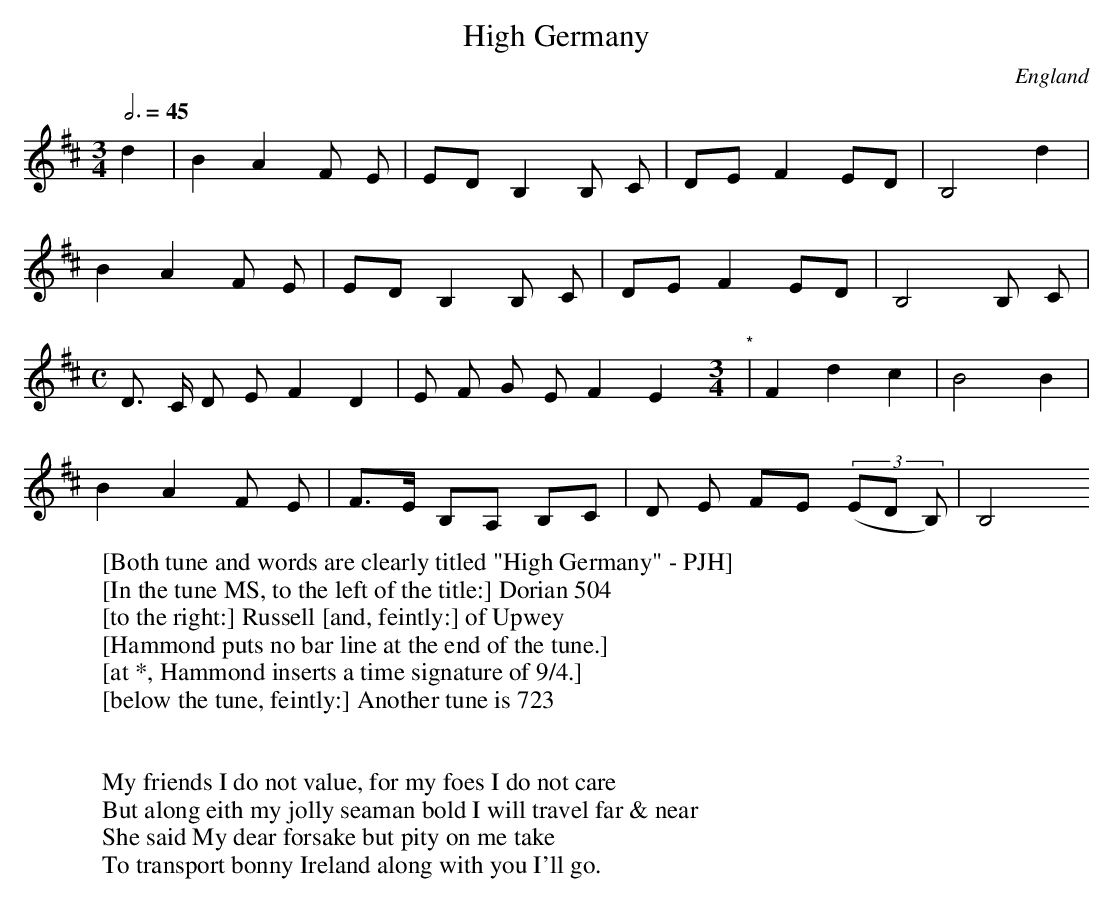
X:1
T:High Germany
O:England
M:3/4
L:1/8
Q:3/4=45
K:D
d2|B2A2 F E|ED B,2 B, C|DE F2 ED|B,4 d2|
B2A2 F E|ED B,2 B, C|DE F2 ED|B,4 B, C|
M:C
D> C D E F2D2|E F G E F2E2\
M:3/4
"^*"|F2 d2 c2|B4 B2|
B2A2 F E|F>E B,A, B,C|D E FE ((3ED B,)|B,4
W:[Both tune and words are clearly titled "High Germany" - PJH]
W:[In the tune MS, to the left of the title:] Dorian 504
W:[to the right:] Russell [and, feintly:] of Upwey
W:[Hammond puts no bar line at the end of the tune.]
W:[at *, Hammond inserts a time signature of 9/4.]
W:[below the tune, feintly:] Another tune is 723
W:
W:
W:My friends I do not value, for my foes I do not care
W:But along eith my jolly seaman bold I will travel far & near
W:She said My dear forsake but pity on me take
W:To transport bonny Ireland along with you I'll go.
W:
